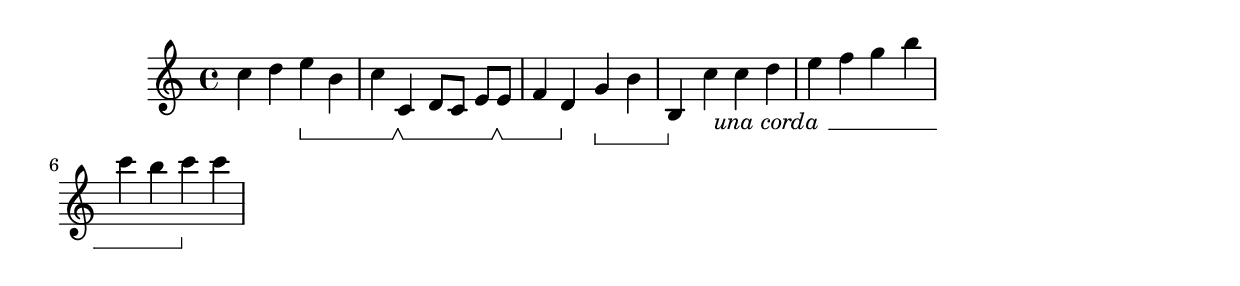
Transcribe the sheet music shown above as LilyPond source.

\version "2.3.22"

\header {

    texidoc = "The brackets of a piano pedal should start and end at
 the left side of the note. If a note is shared between two brackets,
 these ends are flared.

At a line-break, there are no vertical endings.  " }

\score {
     \relative c'' {
        \set Staff.pedalSustainStyle = #'bracket

        c4 d e \sustainDown b c c, \sustainUp \sustainDown  d8[ c]  e8[ 
	    e \sustainUp \sustainDown] f4 d
        \sustainUp g \sustainDown b b, \sustainUp c'

        \set Staff.pedalUnaCordaStyle = #'mixed

        c4 d \unaCorda e f g
        b  | \break c b c \treCorde c
    }
    \layout { raggedright = ##t }
}
